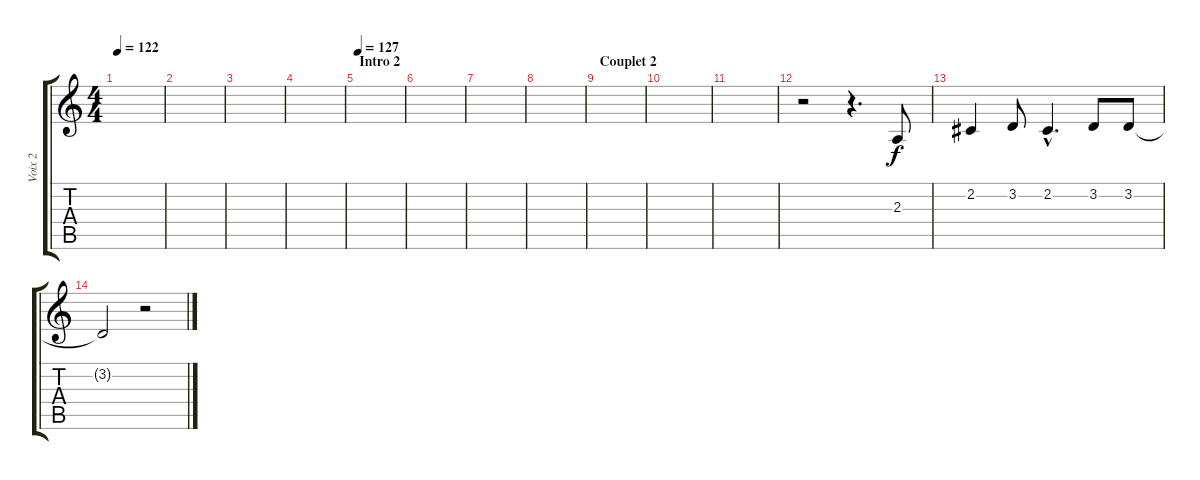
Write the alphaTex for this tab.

\track ("Voix 2" "Voix 2") {instrument tenorsax}
\staff {score tabs}
\tuning (E4 B3 G3 D3 A2 E2) {hide}
\ts (4 4)
\tempo 122
\clef g2
\ks c
|
|
|
|
\section ("" "Intro 2")
\tempo 127
|
|
|
|
\section ("" "Couplet 2")
|
|
|
r.2 r.4{d} 2.3.8 |
2.2.4 3.2.8 2.2{hac}.4{d} 3.2.8 3.2.8 |
3.2{t}.2 r.2
